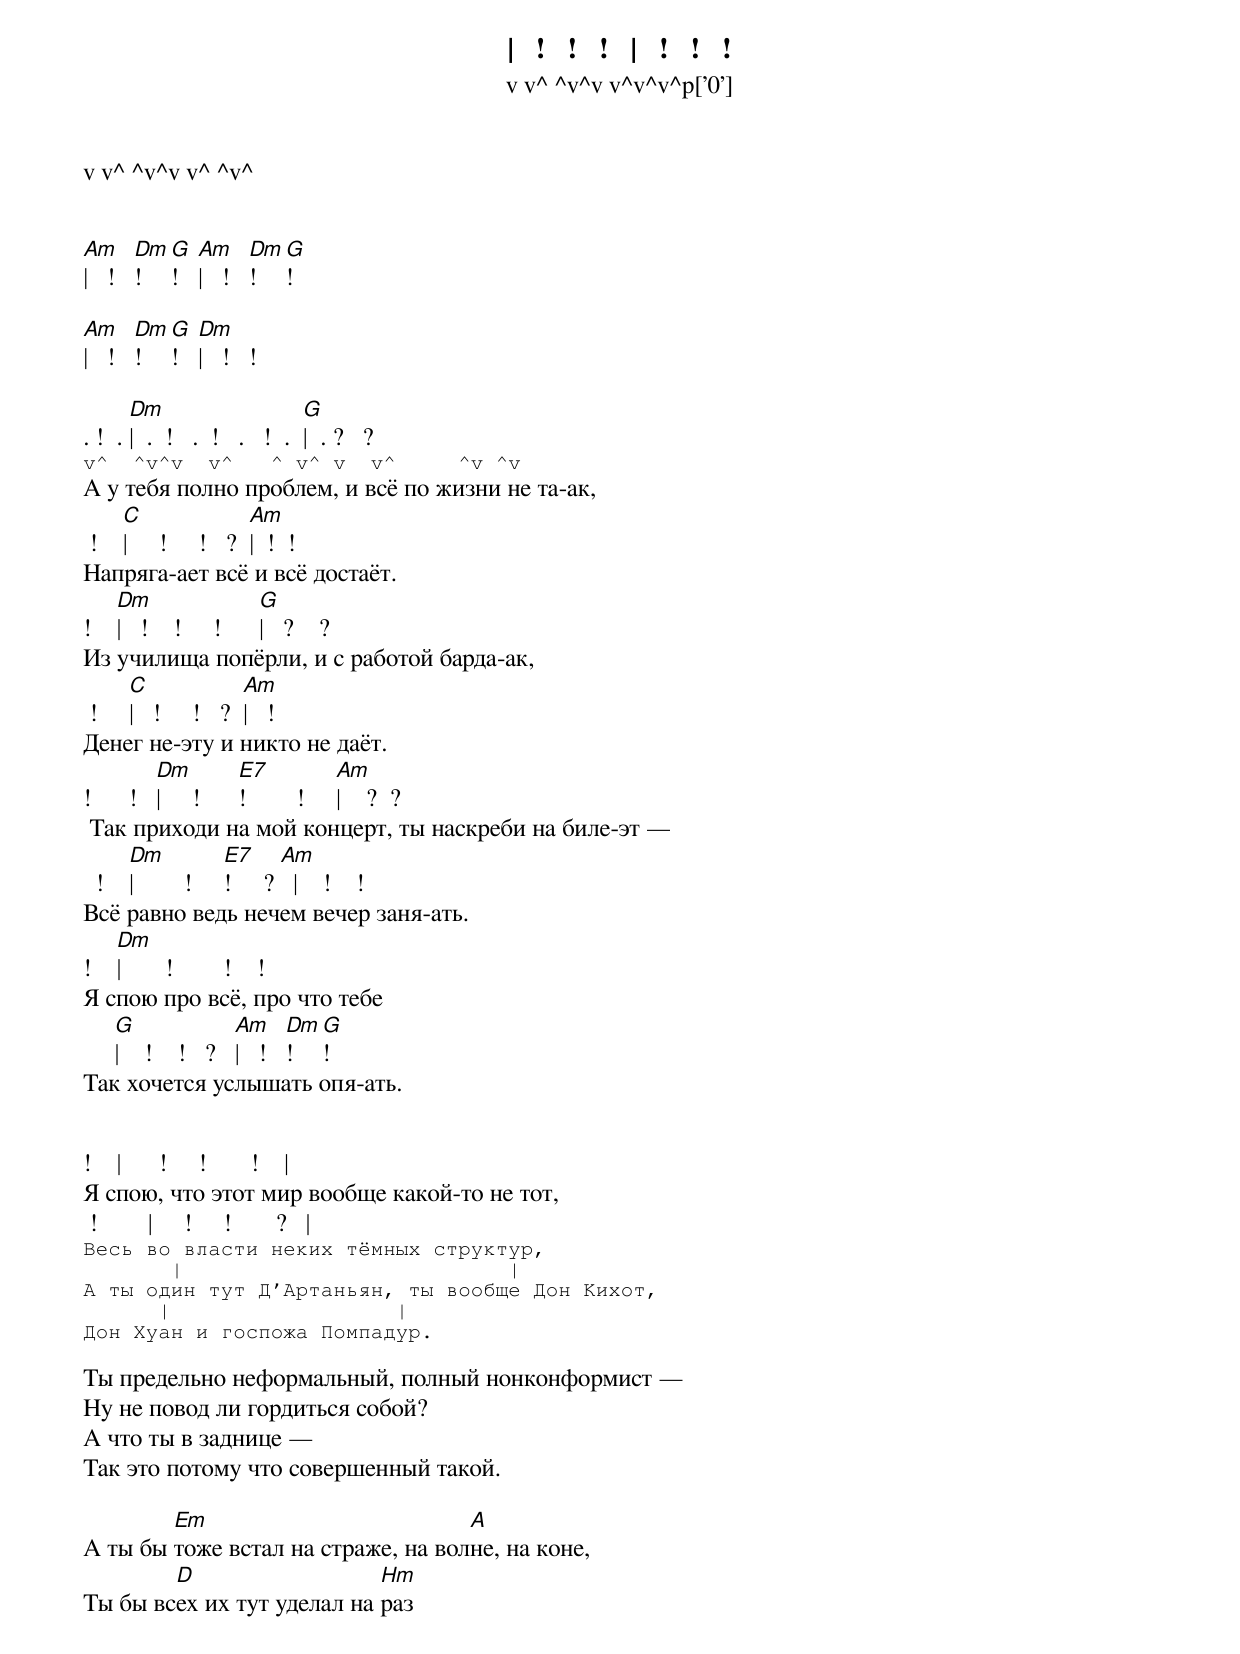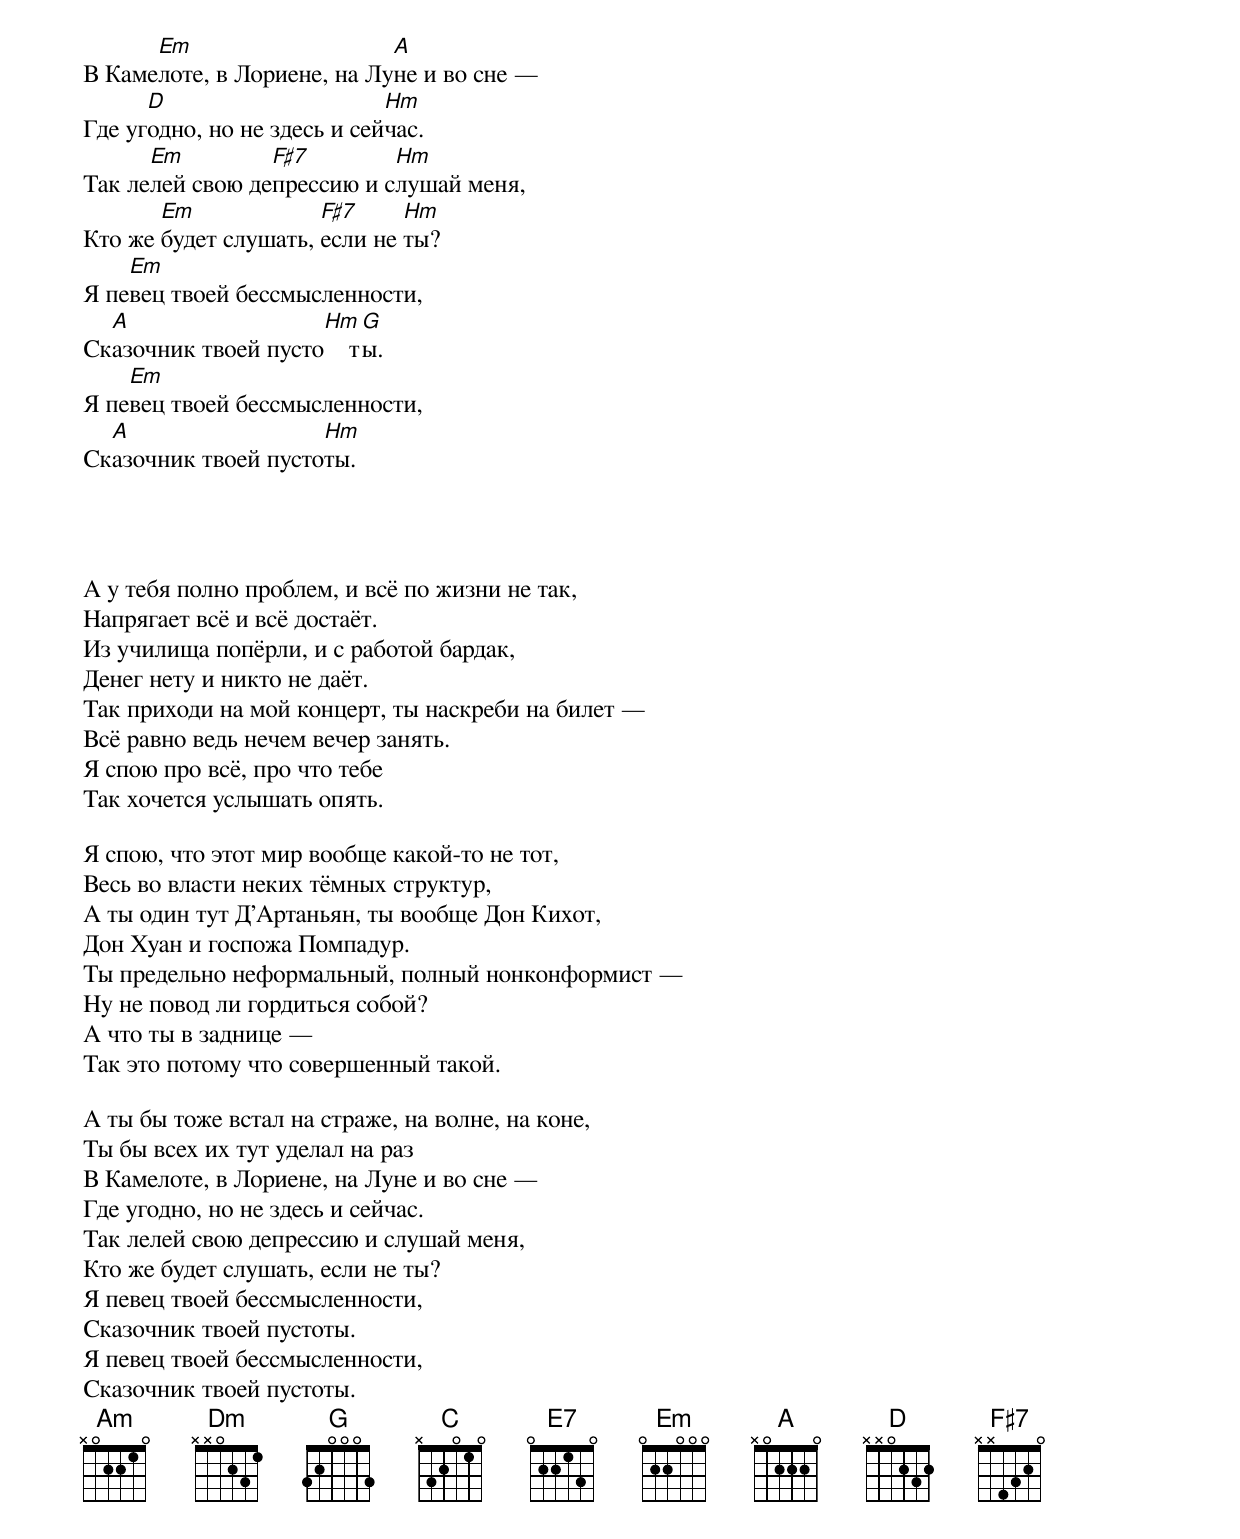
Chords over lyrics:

|   !   !   !   |   !   !   !
v v^ ^v^v v^v^v^p['0']
v v^ ^v^v v^ ^v^


Am      Dm  G   Am      Dm  G
|   !   !   !   |   !   !   !

Am      Dm  G   Dm
|   !   !   !   |   !   !

       Dm                         G
. !  . |  .  !   .  !   .   !  .  |  . ?   ?
v^  ^v^v  v^   ^ v^ v  v^     ^v ^v
А у тебя полно проблем, и всё по жизни не та-ак,
      C                  Am
 !    |     !     !   ?  |  !  !
Напряга-ает всё и всё достаёт.
     Dm                    G
!    |   !    !     !      |   ?    ?
Из училища попёрли, и с работой барда-ак,
       C                Am
 !     |   !     !   ?  |   !
Денег не-эту и никто не даёт.
           Dm           E7             Am
!      !   |     !      !        !     |    ?  ?
 Так приходи на мой концерт, ты наскреби на биле-эт —
       Dm             E7      Am
  !    |        !     !     ?   |    !    !
Всё равно ведь нечем вечер заня-ать.
     Dm
!    |       !        !    !
Я спою про всё, про что тебе
     G                 Am      Dm  G
     |    !    !   ?   |   !   !   !
Так хочется услышать опя-ать.


!    |      !     !       !    |
Я спою, что этот мир вообще какой-то не тот,
 !        |     !     !       ?   |
Весь во власти неких тёмных структур,
       |                          |
А ты один тут Д’Артаньян, ты вообще Дон Кихот,
      |                  |
Дон Хуан и госпожа Помпадур.

Ты предельно неформальный, полный нонконформист —
Ну не повод ли гордиться собой?
А что ты в заднице —
Так это потому что совершенный такой.

        Em                          A
А ты бы тоже встал на страже, на волне, на коне,
        D                   Hm
Ты бы всех их тут уделал на раз
      Em                    A
В Камелоте, в Лориене, на Луне и во сне —
      D                      Hm
Где угодно, но не здесь и сейчас.
      Em         F♯7        Hm
Так лелей свою депрессию и слушай меня,
       Em             F♯7     Hm
Кто же будет слушать, если не ты?
    Em
Я певец твоей бессмысленности,
  A                  Hm   G
Сказочник твоей пусто    ты.
    Em
Я певец твоей бессмысленности,
  A                  Hm
Сказочник твоей пустоты.




А у тебя полно проблем, и всё по жизни не так,
Напрягает всё и всё достаёт.
Из училища попёрли, и с работой бардак,
Денег нету и никто не даёт.
Так приходи на мой концерт, ты наскреби на билет —
Всё равно ведь нечем вечер занять.
Я спою про всё, про что тебе
Так хочется услышать опять.

Я спою, что этот мир вообще какой-то не тот,
Весь во власти неких тёмных структур,
А ты один тут Д’Артаньян, ты вообще Дон Кихот,
Дон Хуан и госпожа Помпадур.
Ты предельно неформальный, полный нонконформист —
Ну не повод ли гордиться собой?
А что ты в заднице —
Так это потому что совершенный такой.

А ты бы тоже встал на страже, на волне, на коне,
Ты бы всех их тут уделал на раз
В Камелоте, в Лориене, на Луне и во сне —
Где угодно, но не здесь и сейчас.
Так лелей свою депрессию и слушай меня,
Кто же будет слушать, если не ты?
Я певец твоей бессмысленности,
Сказочник твоей пустоты.
Я певец твоей бессмысленности,
Сказочник твоей пустоты.
